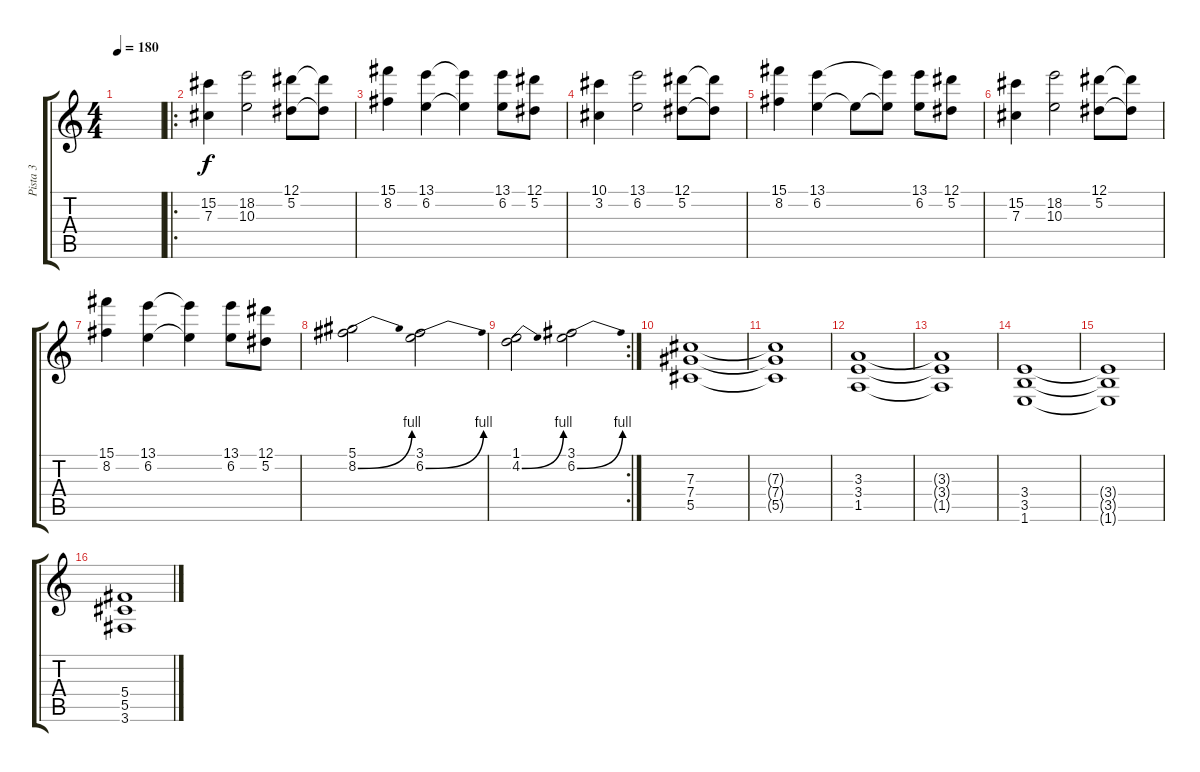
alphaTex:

\track ("Pista 3" "Pista 3") {instrument distortionguitar}
\staff {score tabs}
\tuning (Eb4 Bb3 Gb3 Db3 Ab2 Eb2) {hide}
\ts (4 4)
\tempo 180
\clef g2
\ks c
|
\ro
(15.2 7.3).4 (18.2 10.3).2 (12.1 5.2).8 (12.1{t} 5.2{t}).8 |
(15.1 8.2).4 (13.1 6.2).4 (13.1{t} 6.2{t}).4 (13.1 6.2).8 (12.1 5.2).8 |
(10.1 3.2).4 (13.1 6.2).2 (12.1 5.2).8 (12.1{t} 5.2{t}).8 |
(15.1 8.2).4 (13.1 6.2).4 6.2{t}.8 (13.1{t} 6.2{t}).8 (13.1 6.2).8 (12.1 5.2).8 |
(15.2 7.3).4 (18.2 10.3).2 (12.1 5.2).8 (12.1{t} 5.2{t}).8 |
(15.1 8.2).4 (13.1 6.2).4 (13.1{t} 6.2{t}).4 (13.1 6.2).8 (12.1 5.2).8 |
(5.1 8.2{be (bend 0 0 60 4)}).2 (3.1 6.2{be (bend 0 0 60 4)}).2 |
\rc 2
(1.1 4.2{be (bend 0 0 60 4)}).2 (3.1 6.2{be (bend 0 0 60 4)}).2 |
(7.3 7.4 5.5).1 |
(7.3{t} 7.4{t} 5.5{t}).1 |
(3.3 3.4 1.5).1 |
(3.3{t} 3.4{t} 1.5{t}).1 |
(3.4 3.5 1.6).1 |
(3.4{t} 3.5{t} 1.6{t}).1 |
(5.4 5.5 3.6).1
